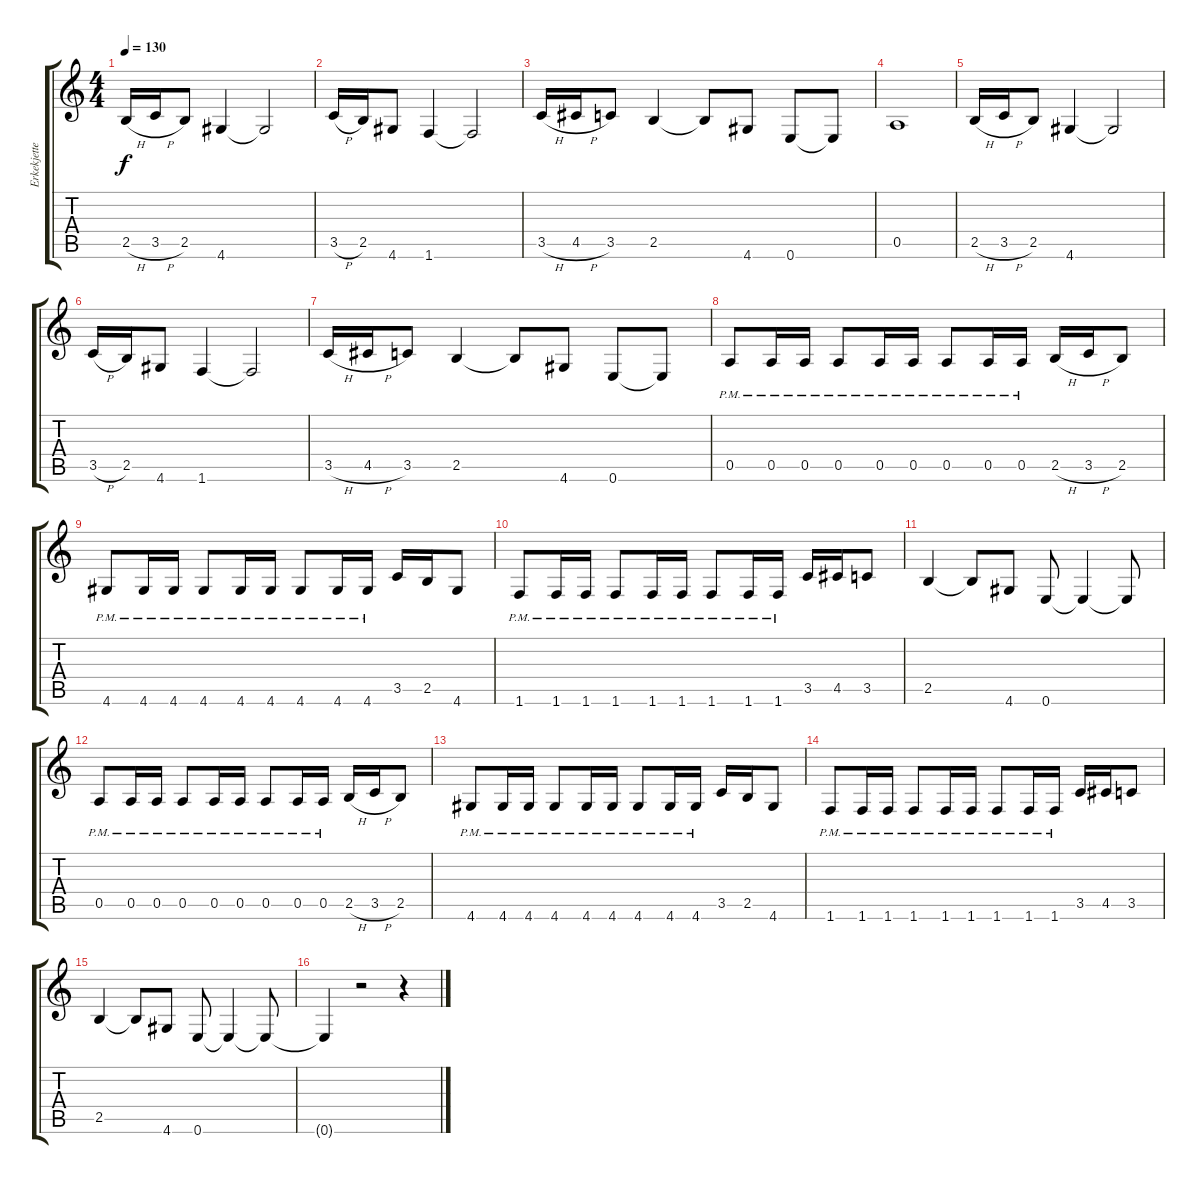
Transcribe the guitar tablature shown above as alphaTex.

\track ("Erkekjetter Silenoz" "Erkekjette") {instrument overdrivenguitar}
\staff {score tabs}
\tuning (E4 B3 G3 D3 A2 E2) {hide}
\ts (4 4)
\tempo 130
\clef g2
\ks c
2.5{h}.16{dy f} 3.5{h}.16 2.5.8 4.6.4 4.6{t}.2 |
3.5{h}.16 2.5.16 4.6.8 1.6.4 1.6{t}.2 |
3.5{h}.16 4.5{h}.16 3.5.8 2.5.4 2.5{t}.8 4.6.8 0.6.8 0.6{t}.8 |
0.5.1 |
2.5{h}.16 3.5{h}.16 2.5.8 4.6.4 4.6{t}.2 |
3.5{h}.16 2.5.16 4.6.8 1.6.4 1.6{t}.2 |
3.5{h}.16 4.5{h}.16 3.5.8 2.5.4 2.5{t}.8 4.6.8 0.6.8 0.6{t}.8 |
0.5{pm}.8 0.5{pm}.16 0.5{pm}.16 0.5{pm}.8 0.5{pm}.16 0.5{pm}.16 0.5{pm}.8 0.5{pm}.16 0.5{pm}.16 2.5{h}.16 3.5{h}.16 2.5.8 |
4.6{pm}.8 4.6{pm}.16 4.6{pm}.16 4.6{pm}.8 4.6{pm}.16 4.6{pm}.16 4.6{pm}.8 4.6{pm}.16 4.6{pm}.16 3.5.16 2.5.16 4.6.8 |
1.6{pm}.8 1.6{pm}.16 1.6{pm}.16 1.6{pm}.8 1.6{pm}.16 1.6{pm}.16 1.6{pm}.8 1.6{pm}.16 1.6{pm}.16 3.5.16 4.5.16 3.5.8 |
2.5.4 2.5{t}.8 4.6.8 0.6.8 0.6{t}.4 0.6{t}.8 |
0.5{pm}.8 0.5{pm}.16 0.5{pm}.16 0.5{pm}.8 0.5{pm}.16 0.5{pm}.16 0.5{pm}.8 0.5{pm}.16 0.5{pm}.16 2.5{h}.16 3.5{h}.16 2.5.8 |
4.6{pm}.8 4.6{pm}.16 4.6{pm}.16 4.6{pm}.8 4.6{pm}.16 4.6{pm}.16 4.6{pm}.8 4.6{pm}.16 4.6{pm}.16 3.5.16 2.5.16 4.6.8 |
1.6{pm}.8 1.6{pm}.16 1.6{pm}.16 1.6{pm}.8 1.6{pm}.16 1.6{pm}.16 1.6{pm}.8 1.6{pm}.16 1.6{pm}.16 3.5.16 4.5.16 3.5.8 |
2.5.4 2.5{t}.8 4.6.8 0.6.8 0.6{t}.4 0.6{t}.8 |
0.6{t}.4 r.2 r.4
